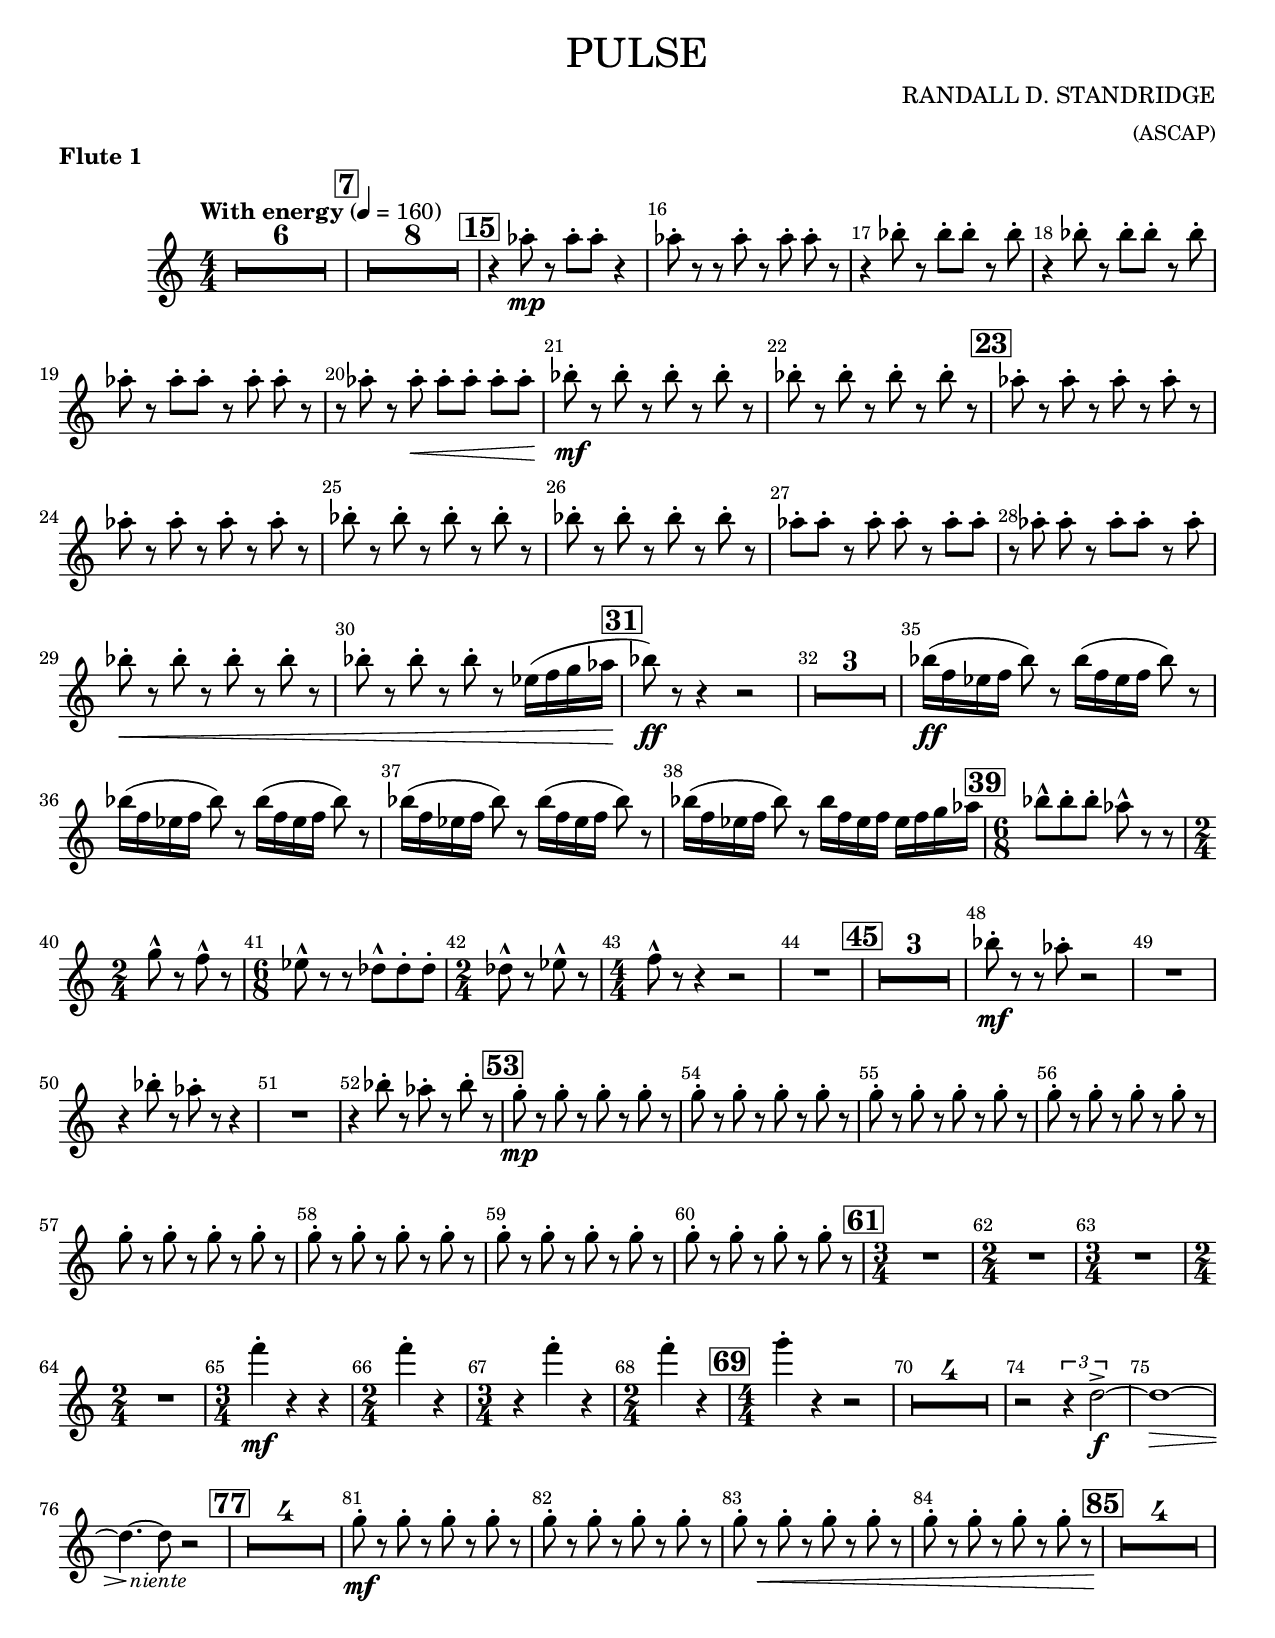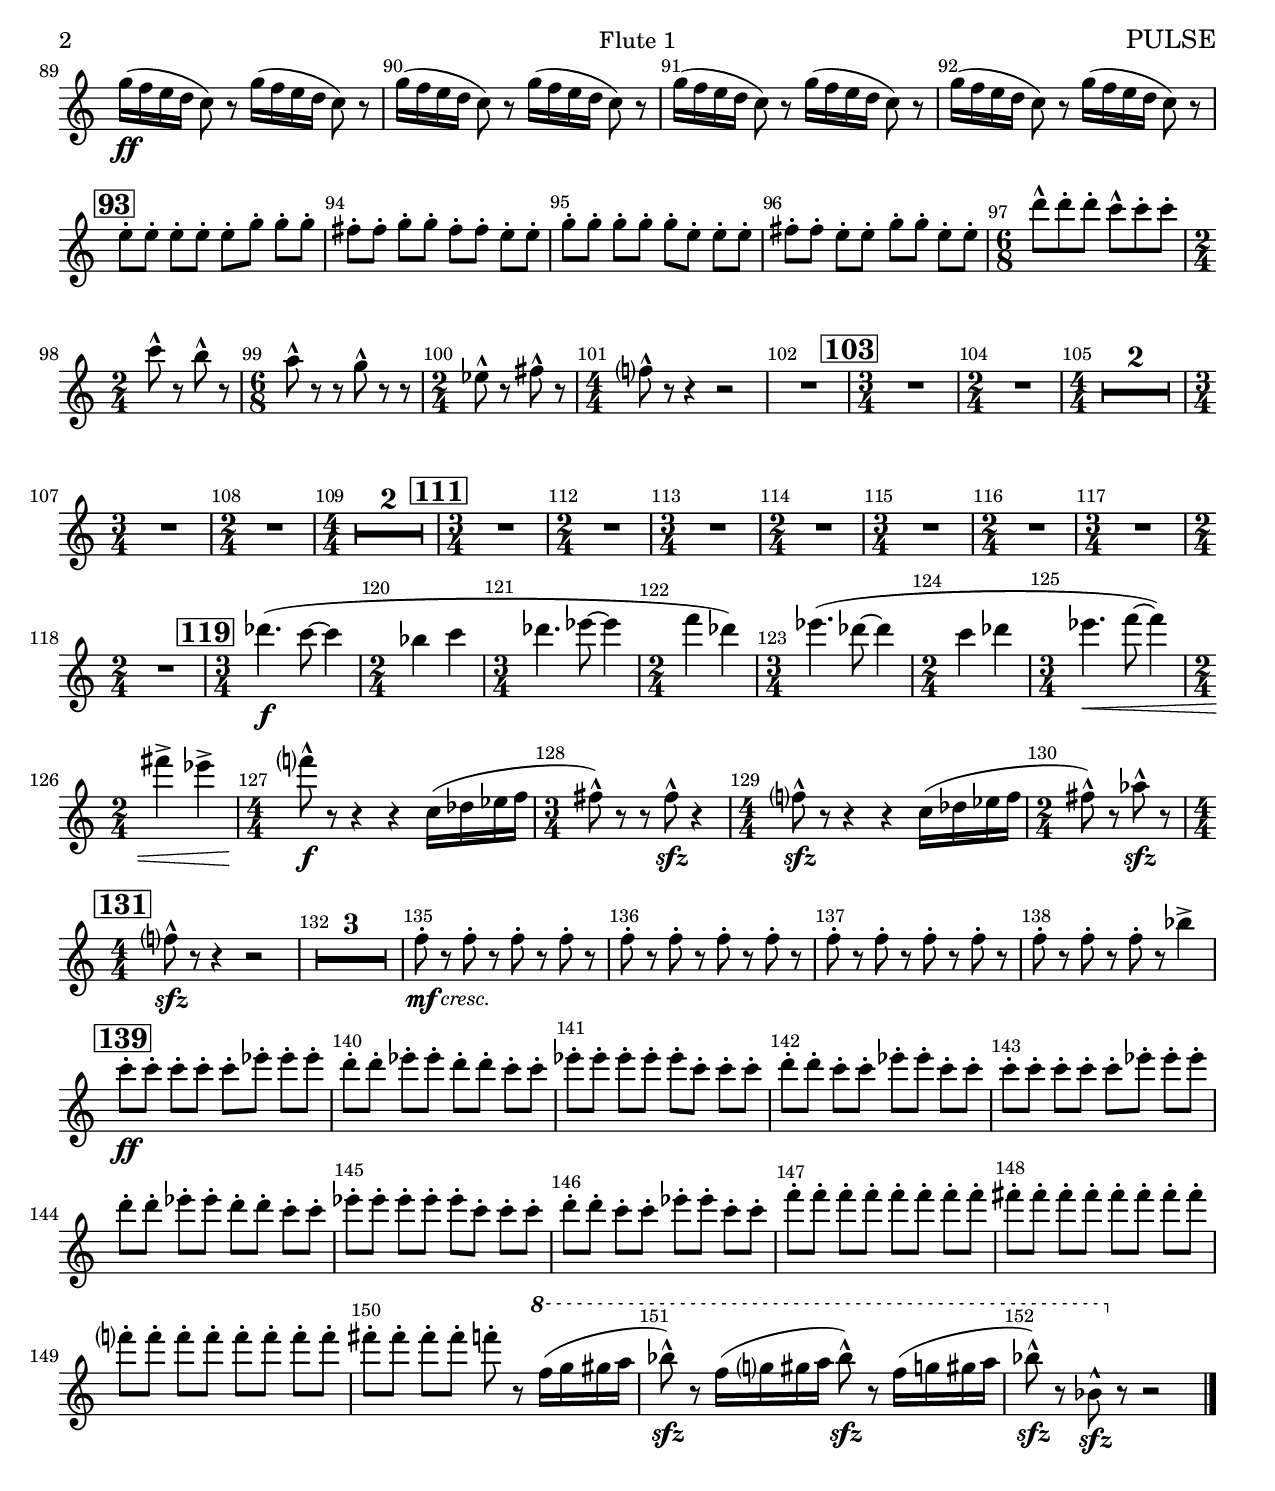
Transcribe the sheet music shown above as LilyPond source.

\version "2.18.2"
\language "english"

\version "2.18.2"
\language "english"

\header {
  title = \markup { \normal-text \larger "PULSE" }
  composer = \markup \right-column {
    "RANDALL D. STANDRIDGE"
    \smaller "(ASCAP)"
  }
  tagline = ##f
}

\paper {
  #(set-paper-size "ansi a")
  oddHeaderMarkup = \markup \fill-line {
    \on-the-fly #print-page-number-check-first
    \fromproperty #'header:title
    \on-the-fly #print-page-number-check-first
    \fromproperty #'header:part
    \on-the-fly #print-page-number-check-first
    \fromproperty #'page:page-number-string
  }
  evenHeaderMarkup = \markup \fill-line {
    \on-the-fly #print-page-number-check-first
    \fromproperty #'page:page-number-string
    \on-the-fly #print-page-number-check-first
    \fromproperty #'header:part
    \fromproperty #'header:title
  }
}

rehearsalMark = {
  \once \override Score.BarNumber.break-visibility = ##(#f #f #f)
  \mark \default
}

scoreOutline = {
  \compressFullBarRests
  \override MultiMeasureRest.expand-limit = #1
  \set Score.markFormatter = #format-mark-box-barnumbers
  \override Score.BarNumber.break-visibility = #end-of-line-invisible
  \context Score \applyContext #(set-bar-number-visibility 1)
  \numericTimeSignature

  \overrideTimeSignatureSettings 4/4 1/4 #'(1 1 1 1) #'()

  \time 4/4
  \tempo "With energy" 4 = 160
  s1*6

  %%% m. 7 %%%
  \rehearsalMark
  | s1*8

  %%% m. 15 %%%
  \rehearsalMark
  | s1*8

  %%% m. 23 %%%
  \rehearsalMark
  | s1*8

  %%% m. 31 %%%
  \rehearsalMark
  | s1*8

  %%% m. 39 %%%
  \rehearsalMark
  \time 6/8
  | s2.*1

  % m. 40
  \time 2/4
  | s2*1

  % m. 41
  \time 6/8
  | s2.*1

  % m. 42
  \time 2/4
  | s2*1

  % m. 43
  \time 4/4
  | s1*2

  %%% m. 45 %%%
  \rehearsalMark
  | s1*8

  %%% m. 53 %%%
  \rehearsalMark
  | s1*8

  %%% m. 61 %%%
  \rehearsalMark
  \time 3/4
  | s2.*1

  % m. 62
  \time 2/4
  | s2*1

  % m. 63
  \time 3/4
  | s2.*1

  % m. 64
  \time 2/4
  | s2*1

  % m. 65
  \time 3/4
  | s2.*1

  % m. 66
  \time 2/4
  | s2*1

  % m. 67
  \time 3/4
  | s2.*1

  % m. 68
  \time 2/4
  | s2*1

  %%% m. 69 %%%
  \rehearsalMark
  \time 4/4
  | s1*8

  %%% m. 77 %%%
  \rehearsalMark
  | s1*8

  %%% m. 85 %%%
  \rehearsalMark
  | s1*8

  %%% m. 93 %%%
  \rehearsalMark
  | s1*4

  % m. 97
  \time 6/8
  | s2.*1

  % m. 98
  \time 2/4
  | s2*1

  % m. 99
  \time 6/8
  | s2.*1

  % m. 100
  \time 2/4
  | s2*1

  % m. 101
  \time 4/4
  | s1*2

  %%% m. 103 %%%
  \rehearsalMark
  \time 3/4
  | s2.*1

  % m. 104
  \time 2/4
  | s2*1

  % m. 105
  \time 4/4
  | s1*2

  % m. 107
  \time 3/4
  | s2.*1

  % m. 108
  \time 2/4
  | s2*1

  % m. 109
  \time 4/4
  | s1*2

  %%% m. 111 %%%
  \rehearsalMark
  \time 3/4
  | s2.*1

  % m. 112
  \time 2/4
  | s2*1

  % m. 113
  \time 3/4
  | s2.*1

  % m. 114
  \time 2/4
  | s2*1

  % m. 115
  \time 3/4
  | s2.*1

  % m. 116
  \time 2/4
  | s2*1

  % m. 117
  \time 3/4
  | s2.*1

  % m. 118
  \time 2/4
  | s2*1

  %%% m. 119 %%%
  \rehearsalMark
  \time 3/4
  | s2.*1

  % m. 120
  \time 2/4
  | s2*1

  % m. 121
  \time 3/4
  | s2.*1

  % m. 122
  \time 2/4
  | s2*1

  % m. 123
  \time 3/4
  | s2.*1

  % m. 124
  \time 2/4
  | s2*1

  % m. 125
  \time 3/4
  | s2.*1

  % m. 126
  \time 2/4
  | s2*1

  % m. 127
  \time 4/4
  | s1*1

  % m. 128
  \time 3/4
  | s2.*1

  % m. 129
  \time 4/4
  | s1*1

  % m. 130
  \time 2/4
  | s2*1

  %%% m. 131 %%%
  \rehearsalMark
  \time 4/4
  | s1*8

  %%% m. 139 %%%
  \rehearsalMark
  | s1*14

  \bar "|."
}


\header {
  part = "Flute 1"
  piece = \markup { \bold $part }
}

partFluteOne = \relative c''' {
  % m. 1, 2, 3, 4, 5, 6, 7, 8, 9, 10, 11, 12, 13, 14
  R1*14
  |
  % m. 15
  r4
  af8-.\mp r8
  af8-. af8-.
  r4
  |
  % m. 16
  af8-. r8
  r8 af8-.
  r8 af8-.
  af8-. r8
  |
  % m. 17
  r4
  bf8-. r8
  bf8-. bf8-.
  r8 bf8-.
  |
  % m. 18
  r4
  bf8-. r8
  bf8-. bf8-.
  r8 bf8-.
  |
  % m. 19
  af8-. r8
  af8-. af8-.
  r8 af8-.
  af8-. r8
  |
  % m. 20
  r8 af8-.
  r8 af8-.\<
  af8-. af8-.
  af8-. af8-.
  |
  % m. 21
  bf8-.\mf r8
  bf8-. r8
  bf8-. r8
  bf8-. r8
  |
  % m. 22
  bf8-. r8
  bf8-. r8
  bf8-. r8
  bf8-. r8
  |
  % m. 23
  af8-. r8
  af8-. r8
  af8-. r8
  af8-. r8
  |
  % m. 24
  af8-. r8
  af8-. r8
  af8-. r8
  af8-. r8
  |
  % m. 25
  bf8-. r8
  bf8-. r8
  bf8-. r8
  bf8-. r8
  |
  % m. 26
  bf8-. r8
  bf8-. r8
  bf8-. r8
  bf8-. r8
  |
  % m. 27
  af8-. af8-.
  r8 af8-.
  af8-. r8
  af8-. af8-.
  |
  % m. 28
  r8 af8-.
  af8-. r8
  af8-. af8-.
  r8 af8-.
  |
  % m. 29
  bf8-.\< r8
  bf8-. r8
  bf8-. r8
  bf8-. r8
  |
  % m. 30
  bf8-. r8
  bf8-. r8
  bf8-. r8
  ef,16( f16 g16 af16
  |
  % m. 31
  bf8)\ff r8
  r4
  r2

  |
  % m. 32, 33, 34
  R1*3
  |
  % m. 35
  bf16(\ff f16 ef16 f16
  bf8) r8
  bf16( f16 ef16 f16
  bf8) r8
  |
  % m. 36
  bf16( f16 ef16 f16
  bf8) r8
  bf16( f16 ef16 f16
  bf8) r8
  |
  % m. 37
  bf16( f16 ef16 f16
  bf8) r8
  bf16( f16 ef16 f16
  bf8) r8
  |
  % m. 38
  bf16( f16 ef16 f16
  bf8) r8
  bf16 f16 ef16 f16
  ef16 f16 g16 af16
  |
  % m. 39
  bf8-^ bf8-.
  bf8-. af8-^
  r8 r8
  |
  % m. 40
  g8-^ r8
  f8-^ r8
  |
  % m. 41
  ef8-^ r8
  r8 df8-^
  df8-. df8-.
  |
  % m. 42
  df8-^ r8
  ef8-^ r8
  |
  % m. 43
  f8-^ r8
  r4
  r2

  |
  % m. 44, 45, 46, 47
  R1*4
  |
  % m. 48
  bf8-.\mf r8
  r8 af8-.
  r2

  |
  % m. 49
  R1*1



  |
  % m. 50
  r4
  bf8-. r8
  af8-. r8
  r4
  |
  % m. 51
  R1*1



  |
  % m. 52
  r4
  bf8-. r8
  af8-. r8
  bf8-. r8
  |
  % m. 53
  g8-.\mp r8
  g8-. r8
  g8-. r8
  g8-. r8
  |
  % m. 54
  g8-. r8
  g8-. r8
  g8-. r8
  g8-. r8
  |
  % m. 55
  g8-. r8
  g8-. r8
  g8-. r8
  g8-. r8
  |
  % m. 56
  g8-. r8
  g8-. r8
  g8-. r8
  g8-. r8
  |
  % m. 57
  g8-. r8
  g8-. r8
  g8-. r8
  g8-. r8
  |
  % m. 58
  g8-. r8
  g8-. r8
  g8-. r8
  g8-. r8
  |
  % m. 59
  g8-. r8
  g8-. r8
  g8-. r8
  g8-. r8
  |
  % m. 60
  g8-. r8
  g8-. r8
  g8-. r8
  g8-. r8
  |
  % m. 61
  R2.*1


  |
  % m. 62
  R2

  |
  % m. 63
  R2.*1


  |
  % m. 64
  R2

  |
  % m. 65
  f'4-.\mf
  r4
  r4
  |
  % m. 66
  f4-.
  r4
  |
  % m. 67
  r4
  f4-.
  r4
  |
  % m. 68
  f4-.
  r4
  |
  % m. 69
  g4-.
  r4
  r2

  |
  % m. 70, 71, 72, 73
  R1*4
  |
  % m. 74
  r2

  \once \tupletUp \tuplet 3/2 { r4 d,2->~\f
    }
  |
  % m. 75
  d1~\>



  |
  % m. 76
  << d4.~ { s16 s16\! } >>
    d8_\markup \center-align { \italic \smaller "niente" }
  r2

  |
  % m. 77, 78, 79, 80
  R1*4
  |
  % m. 81
  g8-.\mf r8
  g8-. r8
  g8-. r8
  g8-. r8
  |
  % m. 82
  g8-. r8
  g8-. r8
  g8-. r8
  g8-. r8
  |
  % m. 83
  g8-. r8\<
  g8-. r8
  g8-. r8
  g8-. r8
  |
  % m. 84
  g8-. r8
  g8-. r8
  g8-. r8
  g8-. r8
  |
  % m. 85, 86, 87, 88
  R1*4\!\pageBreak
  |
  % m. 89
  g16(\ff f16 e16 d16
  c8) r8
  g'16( f16 e16 d16
  c8) r8
  |
  % m. 90
  g'16( f16 e16 d16
  c8) r8
  g'16( f16 e16 d16
  c8) r8
  |
  % m. 91
  g'16( f16 e16 d16
  c8) r8
  g'16( f16 e16 d16
  c8) r8
  |
  % m. 92
  g'16( f16 e16 d16
  c8) r8
  g'16( f16 e16 d16
  c8) r8
  |
  % m. 93
  e8-. e8-.
  e8-. e8-.
  e8-. g8-.
  g8-. g8-.
  |
  % m. 94
  fs8-. fs8-.
  g8-. g8-.
  fs8-. fs8-.
  e8-. e8-.
  |
  % m. 95
  g8-. g8-.
  g8-. g8-.
  g8-. e8-.
  e8-. e8-.
  |
  % m. 96
  fs8-. fs8-.
  e8-. e8-.
  g8-. g8-.
  e8-. e8-.
  |
  % m. 97
  d'8-^ d8-.
  d8-. c8-^
  c8-. c8-.
  |
  % m. 98
  c8-^ r8
  b8-^ r8
  |
  % m. 99
  a8-^ r8
  r8 g8-^
  r8 r8
  |
  % m. 100
  ef8-^ r8
  fs8-^ r8
  |
  % m. 101
  f?8-^ r8
  r4
  r2

  |
  % m. 102
  R1*1



  |
  % m. 103
  R2.*1


  |
  % m. 104
  R2*1

  |
  % m. 105, 106
  R1*2
  |
  % m. 107
  R2.*1


  |
  % m. 108
  R2*1

  |
  % m. 109, 110
  R1*2
  |
  % m. 111
  R2.*1


  |
  % m. 112
  R2*1

  |
  % m. 113
  R2.*1


  |
  % m. 114
  R2*1

  |
  % m. 115
  R2.*1


  |
  % m. 116
  R2*1

  |
  % m. 117
  R2.*1


  |
  % m. 118
  R2*1

  |
  % m. 119
  df'4.(\f
    c8~
  c4
  |
  % m. 120
  bf4
  c4
  |
  % m. 121
  df4.
    ef8~
  ef4
  |
  % m. 122
  f4
  df4)
  |
  % m. 123
  ef4.(
    df8~
  df4
  |
  % m. 124
  c4
  df4
  |
  % m. 125
  ef4.\<
    f8~
  f4)
  |
  % m. 126
  fs4->
  ef4->
  |
  % m. 127
  f?8-^\f r8
  r4
  r4
  c,16( df16 ef16 f16
  |
  % m. 128
  fs8-^) r8
  r8 fs8-^\sfz
  r4
  |
  % m. 129
  f?8-^\sfz r8
  r4
  r4
  c16( df16 ef16 f16
  |
  % m. 130
  fs8-^) r8
  af8-^\sfz r8
  |
  % m. 131
  f?8-^\sfz r8
  r4
  r2

  |
  % m. 132, 133, 134
  R1*3
  |
  % m. 135
  f8-.\mf r8_\markup { \smaller \italic "cresc." }
  f8-. r8
  f8-. r8
  f8-. r8
  |
  % m. 136
  f8-. r8
  f8-. r8
  f8-. r8
  f8-. r8
  |
  % m. 137
  f8-. r8
  f8-. r8
  f8-. r8
  f8-. r8
  |
  % m. 138
  f8-. r8
  f8-. r8
  f8-. r8
  bf4->
  |
  % m. 139
  c8-.\ff c8-.
  c8-. c8-.
  c8-. ef8-.
  ef8-. ef8-.
  |
  % m. 140
  d8-. d8-.
  ef8-. ef8-.
  d8-. d8-.
  c8-. c8-.
  |
  % m. 141
  ef8-. ef8-.
  ef8-. ef8-.
  ef8-. c8-.
  c8-. c8-.
  |
  % m. 142
  d8-. d8-.
  c8-. c8-.
  ef8-. ef8-.
  c8-. c8-.
  |
  % m. 143
  c8-. c8-.
  c8-. c8-.
  c8-. ef8-.
  ef8-. ef8-.
  |
  % m. 144
  d8-. d8-.
  ef8-. ef8-.
  d8-. d8-.
  c8-. c8-.
  |
  % m. 145
  ef8-. ef8-.
  ef8-. ef8-.
  ef8-. c8-.
  c8-. c8-.
  |
  % m. 146
  d8-. d8-.
  c8-. c8-.
  ef8-. ef8-.
  c8-. c8-.
  |
  % m. 147
  f8-. f8-.
  f8-. f8-.
  f8-. f8-.
  f8-. f8-.
  |
  % m. 148
  fs8-. fs8-.
  fs8-. fs8-.
  fs8-. fs8-.
  fs8-. fs8-.
  |
  % m. 149
  f?8-. f8-.
  f8-. f8-.
  f8-. f8-.
  f8-. f8-.
  |
  % m. 150
  fs8-. fs8-.
  fs8-. fs8-.
  f8-. r8
  \ottava #1 f16( g16 gs16 a16
  |
  % m. 151
  bf8-^)\sfz r8
  f16( g?16 gs16 a16
  bf8-^)\sfz r8
  f16( g16 gs16 a16
  |
  % m. 152
  bf8-^)\sfz r8
  bf,8-^\sfz \ottava #0 r8
  r2

}

\new Voice {
  << \scoreOutline \partFluteOne >>
}
